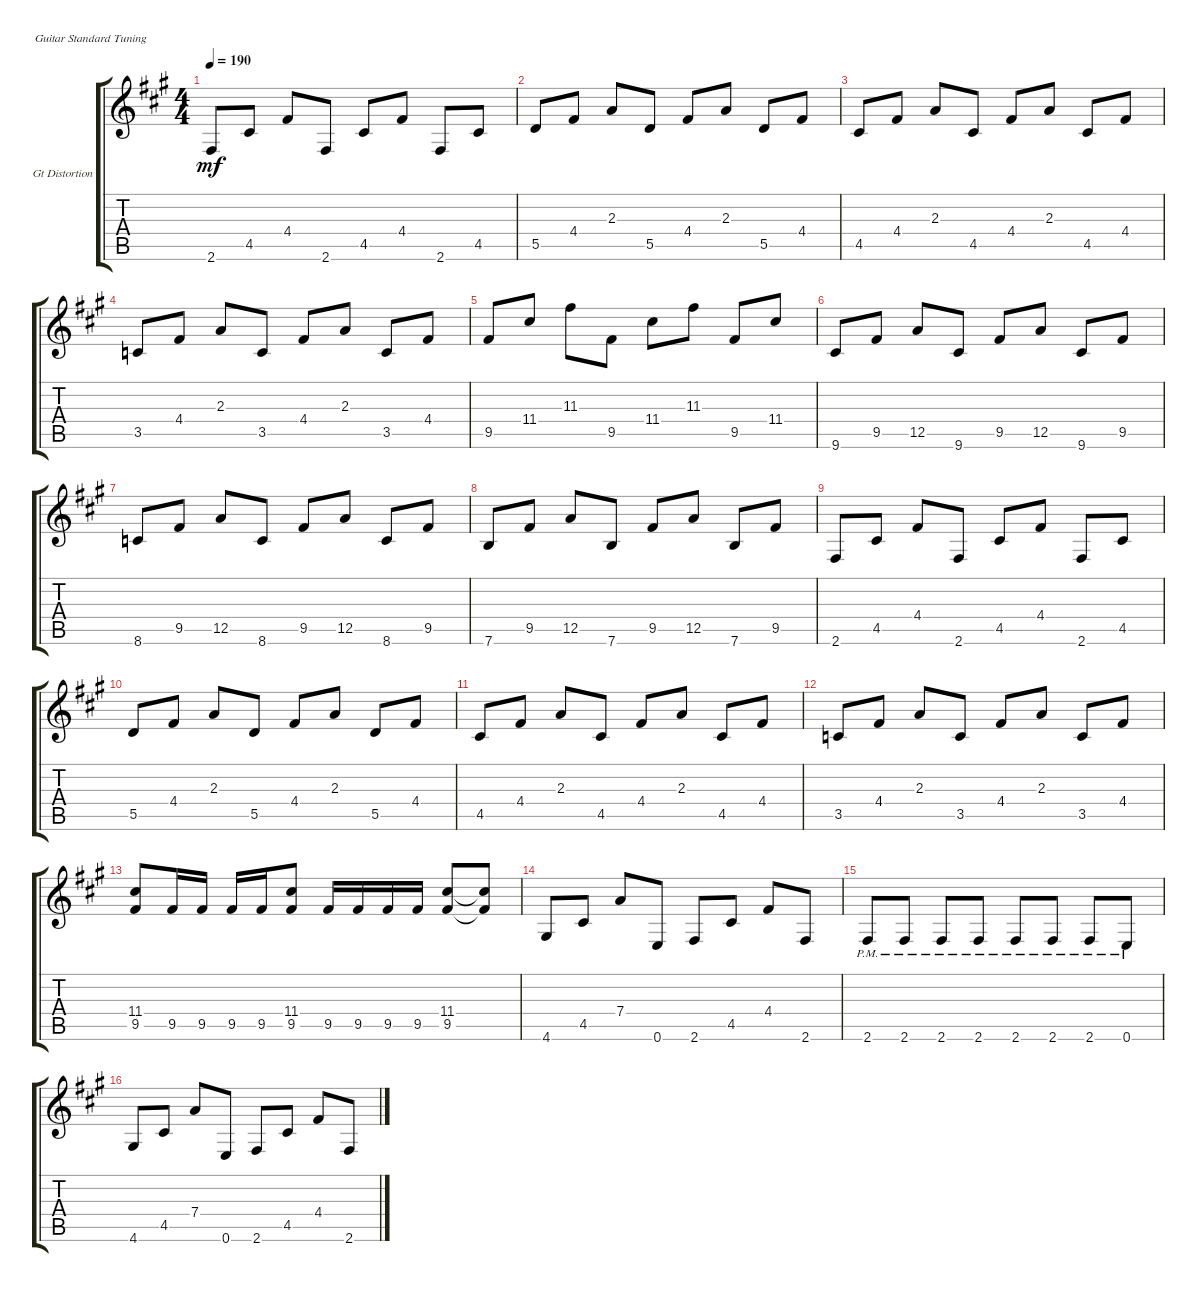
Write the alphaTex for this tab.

\defaultSystemsLayout 4
\bracketExtendMode groupsimilarinstruments
\firstSystemTrackNameOrientation horizontal
\otherSystemsTrackNameOrientation horizontal
\track ("Ryan" "Gt Distortion") {instrument distortionguitar}
\staff {score tabs}
\tuning (E4 B3 G3 D3 A2 E2)
\ts (4 4)
\tempo 190
\clef g2
\ks f#minor
2.6.8{dy mf} 4.5.8 4.4.8 2.6.8 4.5.8 4.4.8 2.6.8 4.5.8 |
5.5.8 4.4.8 2.3.8 5.5.8 4.4.8 2.3.8 5.5.8 4.4.8 |
4.5.8 4.4.8 2.3.8 4.5.8 4.4.8 2.3.8 4.5.8 4.4.8 |
3.5.8 4.4.8 2.3.8 3.5.8 4.4.8 2.3.8 3.5.8 4.4.8 |
9.5.8 11.4.8 11.3.8 9.5.8 11.4.8 11.3.8 9.5.8 11.4.8 |
9.6.8 9.5.8 12.5.8 9.6.8 9.5.8 12.5.8 9.6.8 9.5.8 |
8.6.8 9.5.8 12.5.8 8.6.8 9.5.8 12.5.8 8.6.8 9.5.8 |
7.6.8 9.5.8 12.5.8 7.6.8 9.5.8 12.5.8 7.6.8 9.5.8 |
2.6.8 4.5.8 4.4.8 2.6.8 4.5.8 4.4.8 2.6.8 4.5.8 |
5.5.8 4.4.8 2.3.8 5.5.8 4.4.8 2.3.8 5.5.8 4.4.8 |
4.5.8 4.4.8 2.3.8 4.5.8 4.4.8 2.3.8 4.5.8 4.4.8 |
3.5.8 4.4.8 2.3.8 3.5.8 4.4.8 2.3.8 3.5.8 4.4.8 |
(9.5 11.4).8 9.5.16 9.5.16 9.5.16 9.5.16 (9.5 11.4).8 9.5.16 9.5.16 9.5.16 9.5.16 (9.5 11.4).8 (9.5{t} 11.4{t}).8 |
4.6.8 4.5.8 7.4.8 0.6.8 2.6.8 4.5.8 4.4.8 2.6.8 |
2.6{pm}.8 2.6{pm}.8 2.6{pm}.8 2.6{pm}.8 2.6{pm}.8 2.6{pm}.8 2.6{pm}.8 0.6{pm}.8 |
4.6.8 4.5.8 7.4.8 0.6.8 2.6.8 4.5.8 4.4.8 2.6.8
